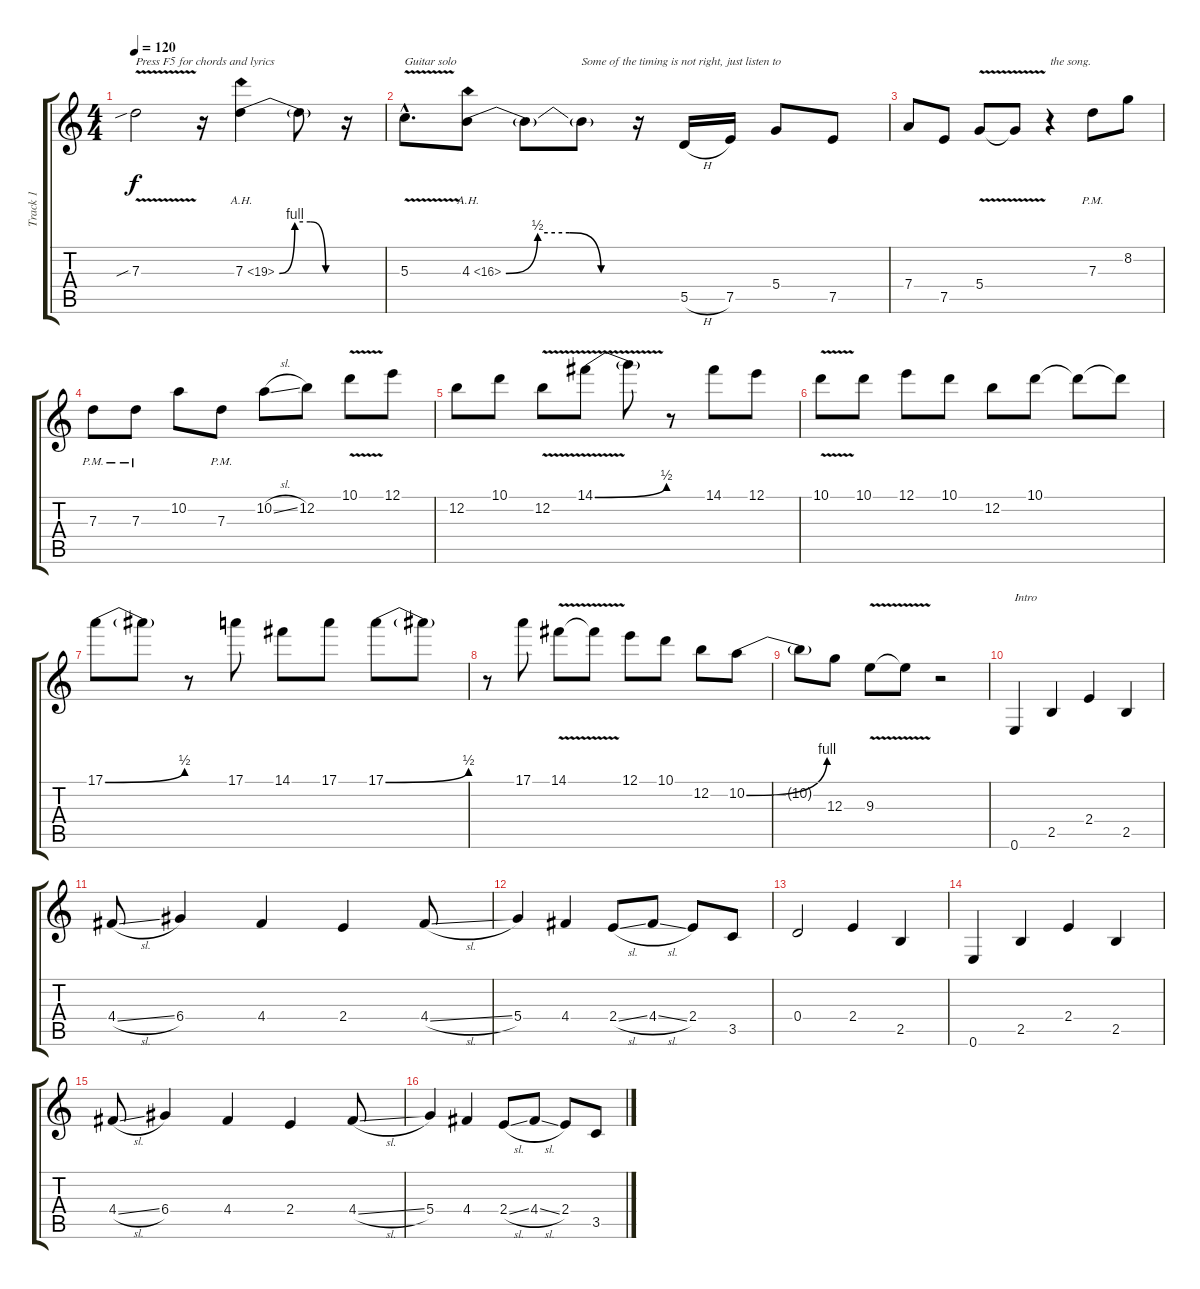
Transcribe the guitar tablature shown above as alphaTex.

\track ("Track 1" "Track 1") {instrument overdrivenguitar}
\staff {score tabs}
\tuning (E4 B3 G3 D3 A2 E2) {hide}
\ts (4 4)
\tempo 120
\clef g2
\ks c
7.3{v sib}.2{txt "Press F5 for chords and lyrics" dy f instrument overdrivenguitar} r.16 7.3{be (custom 0 0 15 4 30 4 45 0 60 0) ah 12}.4 7.3{t}.8 r.16 |
5.3{v hac}.8{d txt "Guitar solo"} 4.3{be (custom 0 0 15 2 30 2 45 0 60 0) ah 12}.8 4.3{t}.8 4.3{t}.8{txt "Some of the timing is not right, just listen to "} r.16 5.5{h}.16 7.5.16 5.4.8 7.5.8 |
7.4.8 7.5.8 5.4{v}.8 5.4{t}.8 r.4{txt "the song."} 7.3{pm}.8 8.2.8 |
7.3{pm}.8 7.3{pm}.8 10.2.8 7.3{pm}.8 10.2{sl}.8 12.2.8 10.1{v}.8 12.1.8 |
12.2.8 10.1.8 12.2{v}.8 14.1{be (bend 0 0 60 2) v}.8 14.1{t}.8 r.8 14.1.8 12.1.8 |
10.1{v}.8 10.1.8 12.1.8 10.1.8 12.2.8 10.1.8 10.1{t}.8 10.1{t}.8 |
17.1{be (bend 0 0 60 2)}.8 17.1{t}.8 r.8 17.1.8 14.1.8 17.1.8 17.1{be (bend 0 0 60 2)}.8 17.1{t}.8 |
r.8 17.1.8 14.1{v}.8 14.1{t}.8 12.1.8 10.1.8 12.2.8 10.2{be (bend 0 0 60 4)}.8 |
10.2{t}.8 12.3.8 9.3{v}.8 9.3{t}.8 r.2 |
0.6.4{txt "Intro"} 2.5.4 2.4.4 2.5.4 |
4.4{sl}.8 6.4.4 4.4.4 2.4.4 4.4{sl}.8 |
5.4.4 4.4.4 2.4{sl}.8 4.4{sl}.8 2.4.8 3.5.8 |
0.4.2 2.4.4 2.5.4 |
0.6.4 2.5.4 2.4.4 2.5.4 |
4.4{sl}.8 6.4.4 4.4.4 2.4.4 4.4{sl}.8 |
5.4.4 4.4.4 2.4{sl}.8 4.4{sl}.8 2.4.8 3.5.8
